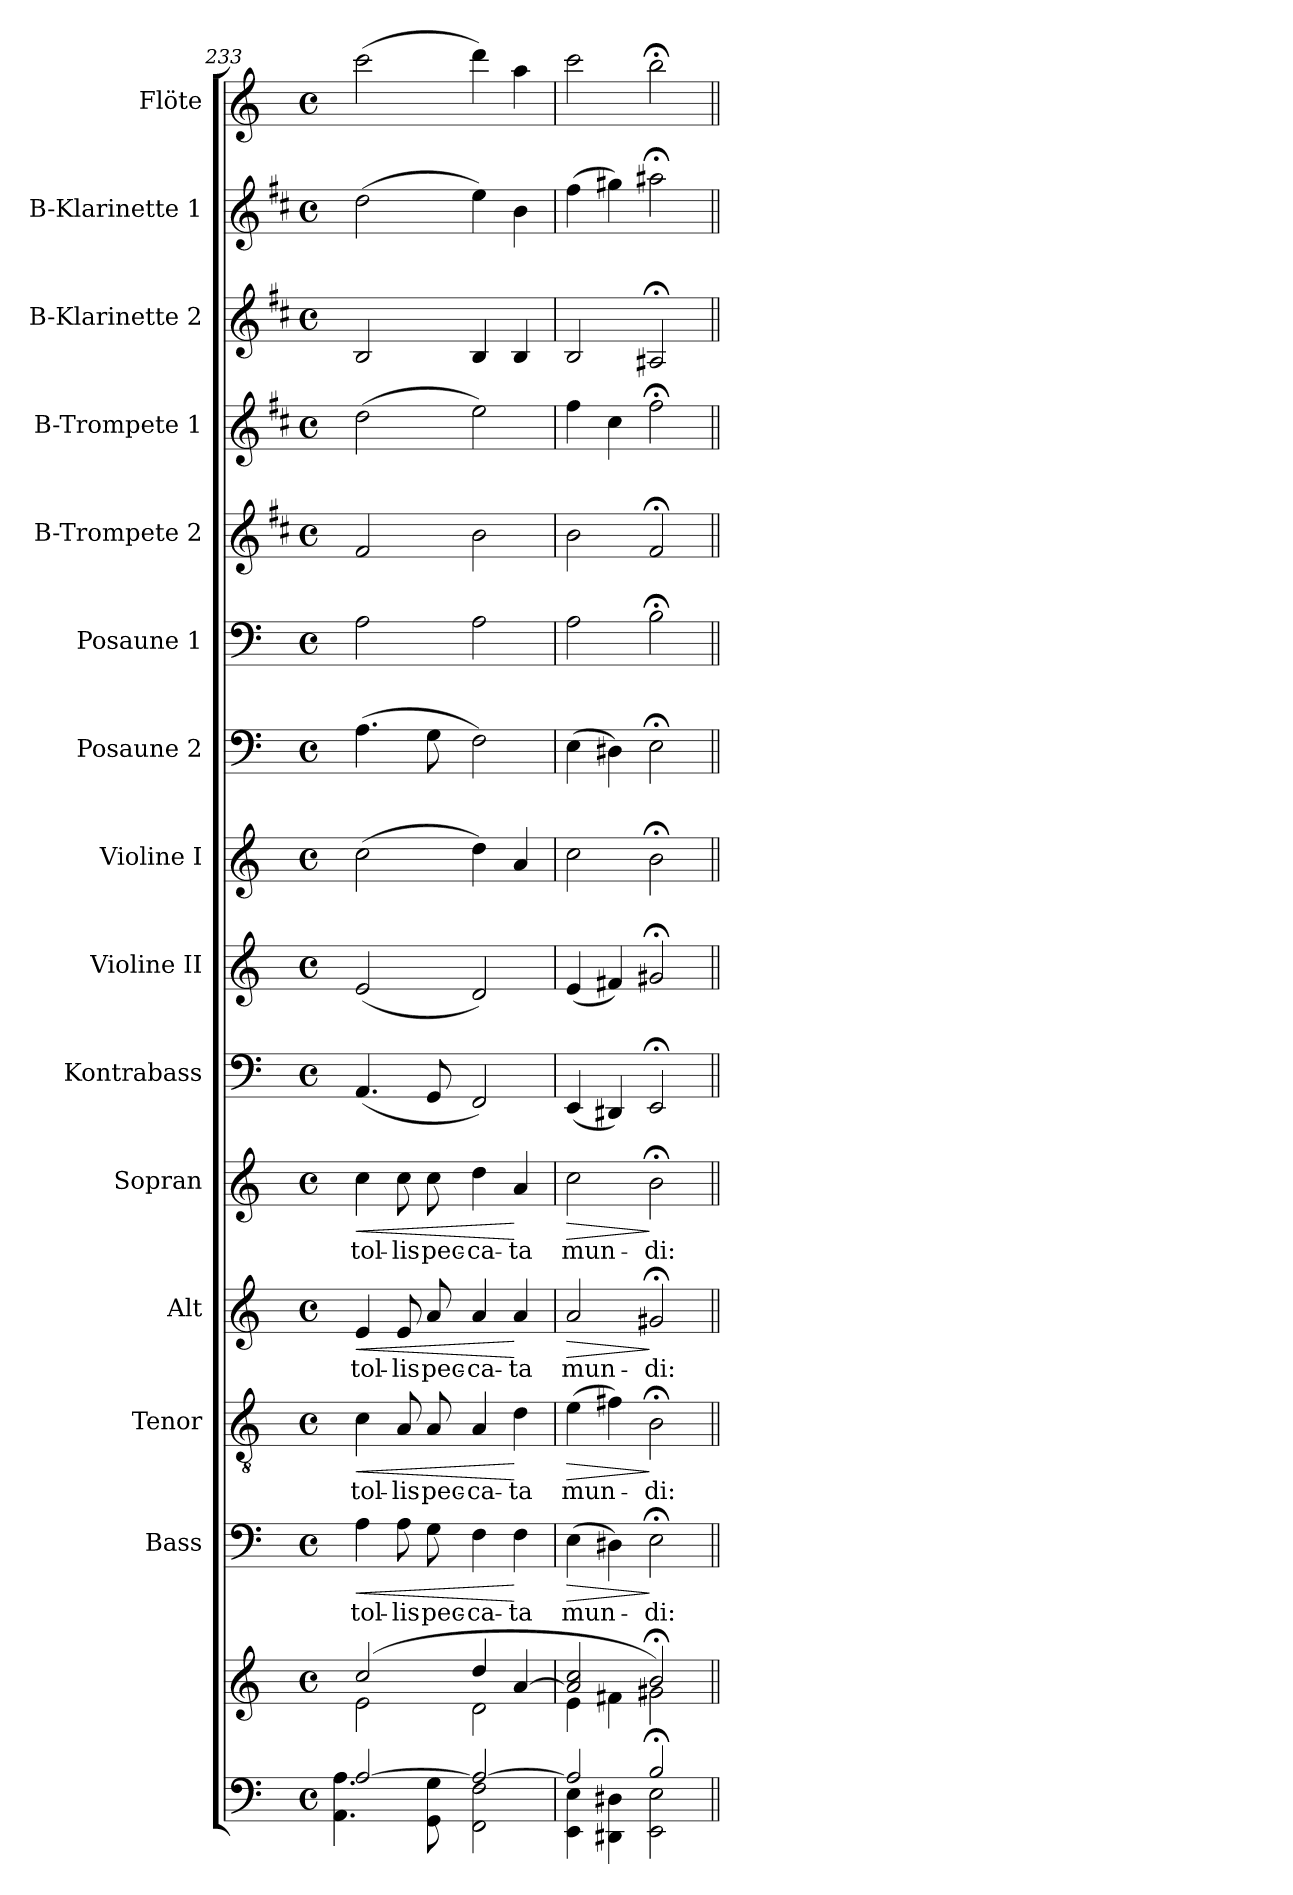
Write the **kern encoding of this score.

**kern	**kern	**kern	**text	**dynam	**kern	**text	**dynam	**kern	**text	**dynam	**kern	**text	**dynam	**kern	**kern	**kern	**kern	**kern	**kern	**kern	**kern	**kern	**kern
*part15	*part15	*part14	*part14	*part14	*part13	*part13	*part13	*part12	*part12	*part12	*part11	*part11	*part11	*part10	*part9	*part8	*part7	*part6	*part5	*part4	*part3	*part2	*part1
*staff16	*staff15	*staff14	*staff14	*staff14	*staff13	*staff13	*staff13	*staff12	*staff12	*staff12	*staff11	*staff11	*staff11	*staff10	*staff9	*staff8	*staff7	*staff6	*staff5	*staff4	*staff3	*staff2	*staff1
*	*	*I"Bass	*	*	*I"Tenor	*	*	*I"Alt	*	*	*I"Sopran	*	*	*I"Kontrabass	*I"Violine II	*I"Violine I	*I"Posaune 2	*I"Posaune 1	*I"B-Trompete 2	*I"B-Trompete 1	*I"B-Klarinette 2	*I"B-Klarinette 1	*I"Flöte
*	*	*I'B.	*	*	*I'T.	*	*	*I'A.	*	*	*I'S.	*	*	*I'Kb.	*I'Vl. II	*I'Vl. I	*I'Pos. 2	*I'Pos. 1	*I'B Trp. 2	*I'B Trp. 1	*I'B Kl. 2	*I'B Kl. 1	*I'Fl.
*clefF4	*clefG2	*clefF4	*	*	*clefGv2	*	*	*clefG2	*	*	*clefG2	*	*	*clefF4	*clefG2	*clefG2	*clefF4	*clefF4	*clefG2	*clefG2	*clefG2	*clefG2	*clefG2
*	*	*	*	*	*	*	*	*	*	*	*	*	*	*ITrd7c12	*	*	*	*	*ITrd1c2	*ITrd1c2	*ITrd1c2	*ITrd1c2	*
*k[]	*k[]	*k[]	*	*	*k[]	*	*	*k[]	*	*	*k[]	*	*	*k[]	*k[]	*k[]	*k[]	*k[]	*k[]	*k[]	*k[]	*k[]	*k[]
*C:	*C:	*C:	*	*	*C:	*	*	*C:	*	*	*C:	*	*	*C:	*C:	*C:	*C:	*C:	*C:	*C:	*C:	*C:	*C:
*M4/4	*M4/4	*M4/4	*	*	*M4/4	*	*	*M4/4	*	*	*M4/4	*	*	*M4/4	*M4/4	*M4/4	*M4/4	*M4/4	*M4/4	*M4/4	*M4/4	*M4/4	*M4/4
*met(c)	*met(c)	*met(c)	*	*	*met(c)	*	*	*met(c)	*	*	*met(c)	*	*	*met(c)	*met(c)	*met(c)	*met(c)	*met(c)	*met(c)	*met(c)	*met(c)	*met(c)	*met(c)
=233	=233	=233	=233	=233	=233	=233	=233	=233	=233	=233	=233	=233	=233	=233	=233	=233	=233	=233	=233	=233	=233	=233	=233
*^	*^	*	*	*	*	*	*	*	*	*	*	*	*	*	*	*	*	*	*	*	*	*	*
!	!	!	!	!	!LO:LY:b	!LO:HP:b	!	!LO:LY:b	!LO:HP:b	!	!LO:LY:b	!LO:HP:b	!	!LO:LY:b	!LO:HP:b	!	!	!	!	!	!	!	!	!	!
[>2A/	4.AA\ 4.A\	(2cc/	2e\	4A\	tol-	<	4c\	tol-	<	4e/	tol-	<	4cc\	tol-	<	(<4.AAA/	(<2e/	(>2cc\	(>4.A\	2A\	2e/	(>2cc\	2A/	(>2cc\	(>2ccc\
!	!	!	!	!	!LO:LY:b	!	!	!LO:LY:b	!	!	!LO:LY:b	!	!	!LO:LY:b	!	!	!	!	!	!	!	!	!	!	!
.	.	.	.	8A\	-lis	.	8A/	-lis	.	8e/	-lis	.	8cc\	-lis	.	.	.	.	.	.	.	.	.	.	.
!	!	!	!	!	!LO:LY:b	!	!	!LO:LY:b	!	!	!LO:LY:b	!	!	!LO:LY:b	!	!	!	!	!	!	!	!	!	!	!
.	8GG\ 8G\	.	.	8G\	pec-	.	8A/	pec-	.	8a/	pec-	.	8cc\	pec-	.	8GGG/	.	.	8G\	.	.	.	.	.	.
!	!	!	!	!	!LO:LY:b	!	!	!LO:LY:b	!	!	!LO:LY:b	!	!	!LO:LY:b	!	!	!	!	!	!	!	!	!	!	!
2A/_	2FF\ 2F\	4dd/	2d\	4F\	-ca-	.	4A/	-ca-	.	4a/	-ca-	.	4dd\	-ca-	.	2FFF/)	2d/)	4dd\)	2F\)	2A\	2a\	2dd\)	4A/	4dd\)	4ddd\)
!	!	!	!	!	!LO:LY:b	!	!	!LO:LY:b	!	!	!LO:LY:b	!	!	!LO:LY:b	!	!	!	!	!	!	!	!	!	!	!
.	.	[>4a/	.	4F\	-ta	[	4d\	-ta	[	4a/	-ta	[	4a/	-ta	[	.	.	4a/	.	.	.	.	4A/	4a\	4aa\
=234	=234	=234	=234	=234	=234	=234	=234	=234	=234	=234	=234	=234	=234	=234	=234	=234	=234	=234	=234	=234	=234	=234	=234	=234	=234
!	!	!	!	!	!LO:LY:b	!LO:HP:b	!	!LO:LY:b	!LO:HP:b	!	!LO:LY:b	!LO:HP:b	!	!LO:LY:b	!LO:HP:b	!	!	!	!	!	!	!	!	!	!
2A/]	4EE\ 4E\	2a/] 2cc/	4e\	(>4E\	mun-	>	(>4e\	mun-	>	2a/	mun-	>	2cc\	mun-	>	(<4EEE/	(<4e/	2cc\	(>4E\	2A\	2a\	4ee\	2A/	(>4ee\	2ccc\
.	4DD#X\ 4D#X\	.	4f#X\	4D#X\)	.	.	4f#X\)	.	.	.	.	.	.	.	.	4DDD#X/)	4f#X/)	.	4D#X\)	.	.	4b\	.	4ff#X\)	.
!	!	!	!	!	!LO:LY:b	!	!	!LO:LY:b	!	!	!LO:LY:b	!	!	!LO:LY:b	!	!	!	!	!	!	!	!	!	!	!
2B;/	2EE\ 2E\	2b;</)	2g#X\	2E;<\	-di:	]	2B;<\	-di:	]	2g#X;</	-di:	]	2b;<\	-di:	]	2EEE;</	2g#X;</	2b;<\	2E;<\	2B;<\	2e;</	2ee;<\	2G#X;</	2gg#X;<\	2bb;<\
*v	*v	*	*	*	*	*	*	*	*	*	*	*	*	*	*	*	*	*	*	*	*	*	*	*	*
*	*v	*v	*	*	*	*	*	*	*	*	*	*	*	*	*	*	*	*	*	*	*	*	*	*
=||	=||	=||	=||	=||	=||	=||	=||	=||	=||	=||	=||	=||	=||	=||	=||	=||	=||	=||	=||	=||	=||	=||	=||
*-	*-	*-	*-	*-	*-	*-	*-	*-	*-	*-	*-	*-	*-	*-	*-	*-	*-	*-	*-	*-	*-	*-	*-
